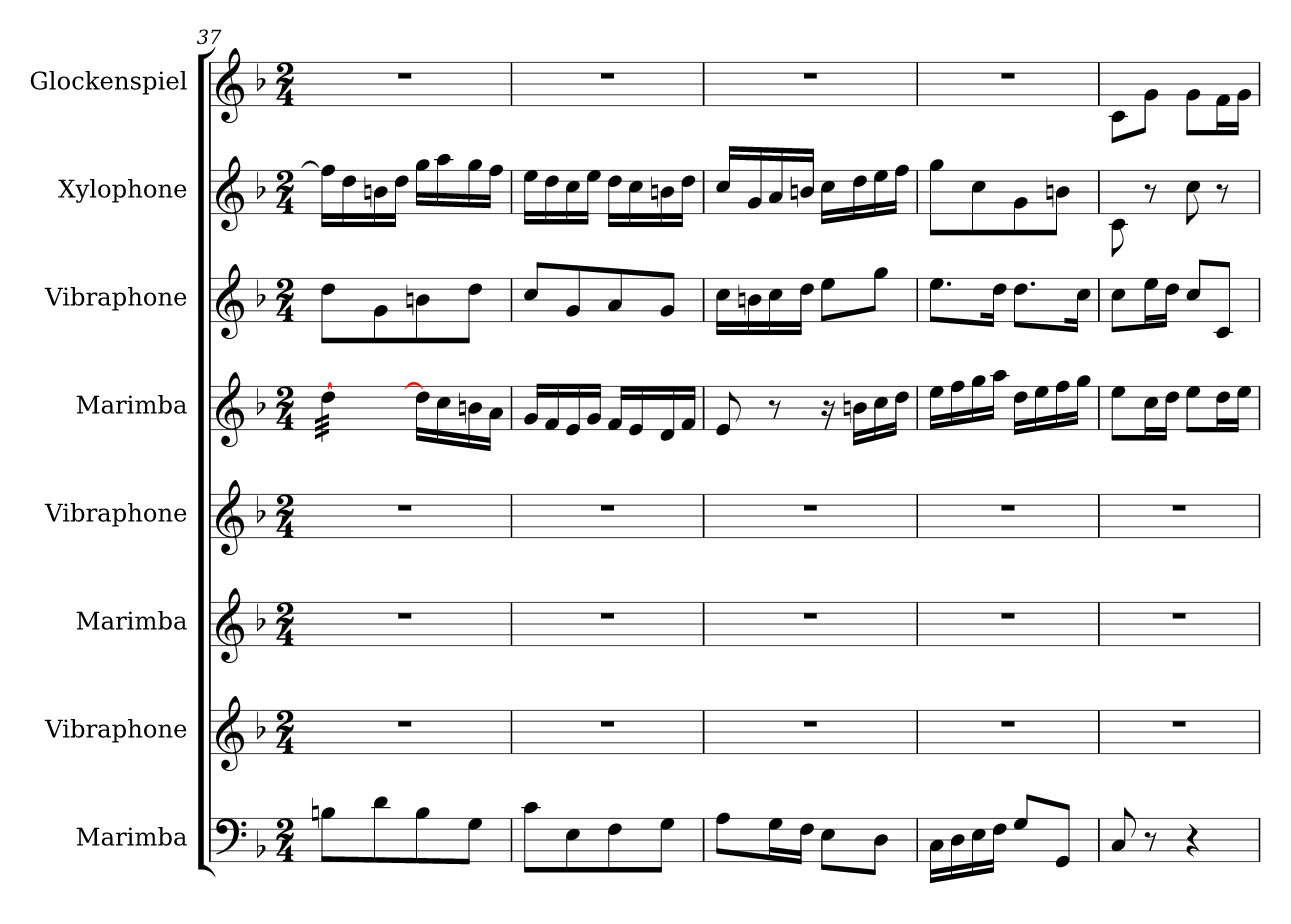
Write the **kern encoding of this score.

**kern	**kern	**kern	**kern	**kern	**kern	**kern	**kern
*part8	*part7	*part6	*part5	*part4	*part3	*part2	*part1
*staff8	*staff7	*staff6	*staff5	*staff4	*staff3	*staff2	*staff1
*I"Marimba	*I"Vibraphone	*I"Marimba	*I"Vibraphone	*I"Marimba	*I"Vibraphone	*I"Xylophone	*I"Glockenspiel
*I'Mrm.	*I'Vib.	*I'Mrm.	*I'Vib.	*I'Mrm.	*I'Vib.	*I'Xyl.	*I'Glock.
*clefF4	*clefG2	*clefG2	*clefG2	*clefG2	*clefG2	*clefG2	*clefG2
*	*	*	*	*	*	*ITrd-7c-12	*ITrd-14c-24
*k[b-]	*k[b-]	*k[b-]	*k[b-]	*k[b-]	*k[b-]	*k[b-]	*k[b-]
*M2/4	*M2/4	*M2/4	*M2/4	*M2/4	*M2/4	*M2/4	*M2/4
=37	=37	=37	=37	=37	=37	=37	=37
*	*	*	*	*tremolo	*	*	*
8Bn\L	2r	2r	2r	[32dd\LLL	8dd\L	16fff\LL]	2r
.	.	.	.	32dd\	.	.	.
.	.	.	.	32dd\	.	16ddd\	.
.	.	.	.	32dd\	.	.	.
8d\	.	.	.	32dd\	8g\	16bbn\	.
.	.	.	.	32dd\	.	.	.
.	.	.	.	32dd\	.	16ddd\JJ	.
.	.	.	.	32dd\JJJ	.	.	.
*	*	*	*	*Xtremolo	*	*	*
8B\	.	.	.	16dd\LL]	8bn\	16ggg\LL	.
.	.	.	.	16cc\	.	16aaa\	.
8G\J	.	.	.	16bn\	8dd\J	16ggg\	.
.	.	.	.	16a\JJ	.	16fff\JJ	.
!!LO:LB:g=z
=38	=38	=38	=38	=38	=38	=38	=38
8c\L	2r	2r	2r	16g/LL	8cc/L	16eee\LL	2r
.	.	.	.	16f/	.	16ddd\	.
8E\	.	.	.	16e/	8g/	16ccc\	.
.	.	.	.	16g/JJ	.	16eee\JJ	.
8F\	.	.	.	16f/LL	8a/	16ddd\LL	.
.	.	.	.	16e/	.	16ccc\	.
8G\J	.	.	.	16d/	8g/J	16bbn\	.
.	.	.	.	16f/JJ	.	16ddd\JJ	.
=39	=39	=39	=39	=39	=39	=39	=39
8A\L	2r	2r	2r	8e/	16cc\LL	16ccc/LL	2r
.	.	.	.	.	16bn\	16gg/	.
16G\L	.	.	.	8r	16cc\	16aa/	.
16F\JJ	.	.	.	.	16dd\JJ	16bbn/JJ	.
8E\L	.	.	.	16r	8ee\L	16ccc\LL	.
.	.	.	.	16bn\LL	.	16ddd\	.
8D\J	.	.	.	16cc\	8gg\J	16eee\	.
.	.	.	.	16dd\JJ	.	16fff\JJ	.
=40	=40	=40	=40	=40	=40	=40	=40
16C\LL	2r	2r	2r	16ee\LL	8.ee\L	8ggg\L	2r
16D\	.	.	.	16ff\	.	.	.
16E\	.	.	.	16gg\	.	8ccc\	.
16F\JJ	.	.	.	16aa\JJ	16dd\Jk	.	.
8G/L	.	.	.	16dd\LL	8.dd\L	8gg\	.
.	.	.	.	16ee\	.	.	.
8GG/J	.	.	.	16ff\	.	8bbn\J	.
.	.	.	.	16gg\JJ	16cc\Jk	.	.
=41	=41	=41	=41	=41	=41	=41	=41
8C/	2r	2r	2r	8ee\L	8cc\L	8cc\	8ccc\L
8r	.	.	.	16cc\L	16ee\L	8r	8ggg\J
.	.	.	.	16dd\JJ	16dd\JJ	.	.
4r	.	.	.	8ee\L	8cc/L	8ccc\	8ggg\L
.	.	.	.	16dd\L	8c/J	8r	16fff\L
.	.	.	.	16ee\JJ	.	.	16ggg\JJ
=	=	=	=	=	=	=	=
*-	*-	*-	*-	*-	*-	*-	*-
